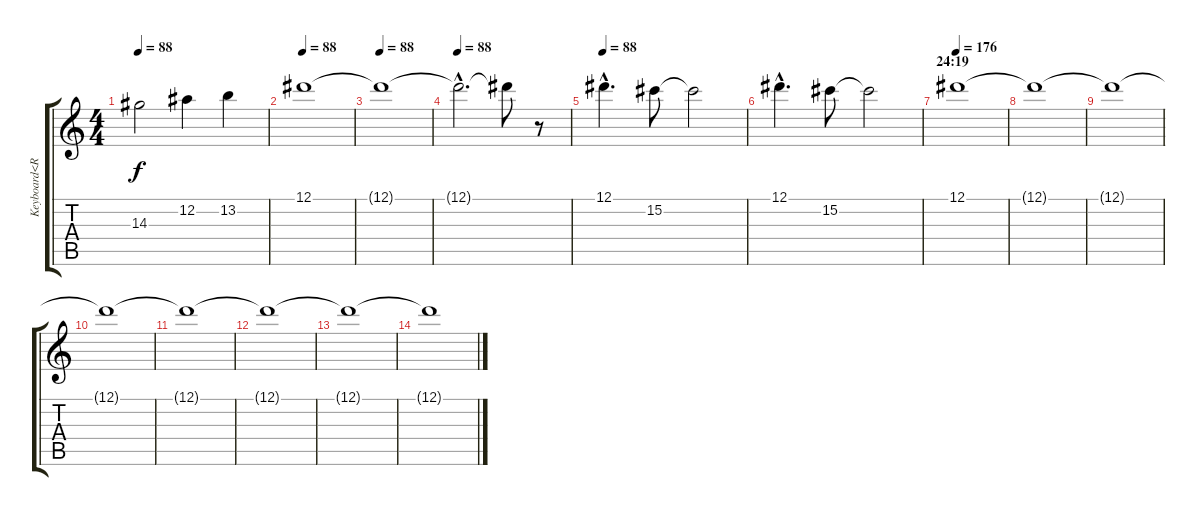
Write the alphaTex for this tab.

\track ("Keyboard<R>" "Keyboard<R") {instrument stringensemble1}
\staff {score tabs}
\tuning (Eb5 Bb4 Gb4 Db4 Ab3 Eb3) {hide}
\ts (4 4)
\tempo 88
\clef g2
\ks c
14.3.2{dy f} 12.2.4 13.2.4 |
\tempo 88
12.1.1 |
\tempo 88
12.1{t}.1 |
\tempo 88
12.1{hac t}.2{d} 12.1{t}.8 r.8 |
\tempo 88
12.1{hac}.4{d} 15.2.8 15.2{t}.2 |
12.1{hac}.4{d} 15.2.8 15.2{t}.2 |
\section ("" "24:19")
\tempo 176
12.1.1 |
12.1{t}.1 |
12.1{t}.1 |
12.1{t}.1 |
12.1{t}.1 |
12.1{t}.1 |
12.1{t}.1 |
12.1{t}.1
